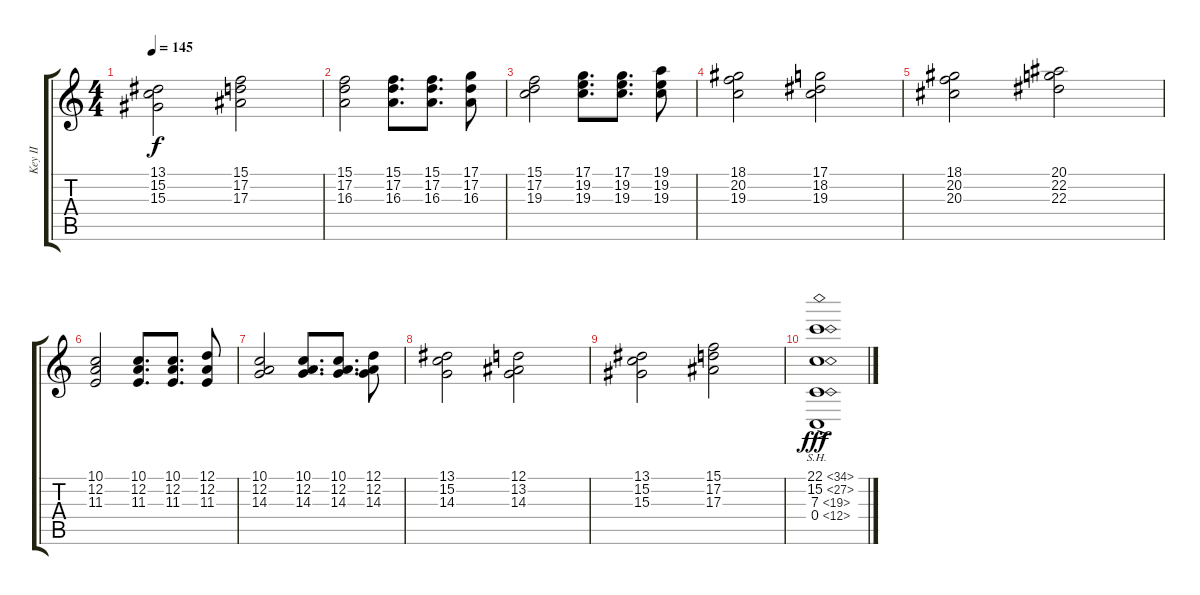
\track ("Key II" "Key II") {instrument stringensemble1}
\staff {score tabs}
\tuning (D4 A3 F3 C3 G2 C2) {hide}
\ts (4 4)
\tempo 145
\clef g2
\ks c
(13.1 15.2 15.3).2{dy f} (15.1 17.2 17.3).2 |
(15.1 17.2 16.3).2 (15.1 17.2 16.3).8{d} (15.1 17.2 16.3).8{d} (17.1 17.2 16.3).8 |
(15.1 17.2 19.3).2 (17.1 19.2 19.3).8{d} (17.1 19.2 19.3).8{d} (19.1 19.2 19.3).8 |
(18.1 20.2 19.3).2 (17.1 18.2 19.3).2 |
(18.1 20.2 20.3).2 (20.1 22.2 22.3).2 |
(10.1 12.2 11.3).2 (10.1 12.2 11.3).8{d} (10.1 12.2 11.3).8{d} (12.1 12.2 11.3).8 |
(10.1 12.2 14.3).2 (10.1 12.2 14.3).8{d} (10.1 12.2 14.3).8{d} (12.1 12.2 14.3).8 |
(13.1 15.2 14.3).2 (12.1 13.2 14.3).2 |
(13.1 15.2 15.3).2 (15.1 17.2 17.3).2 |
(22.1{sh 12 ac} 15.2{sh 12 ac} 7.3{sh 12 ac} 0.4{sh 12}).1{dy fff volume 13 instrument orchestrahit}
